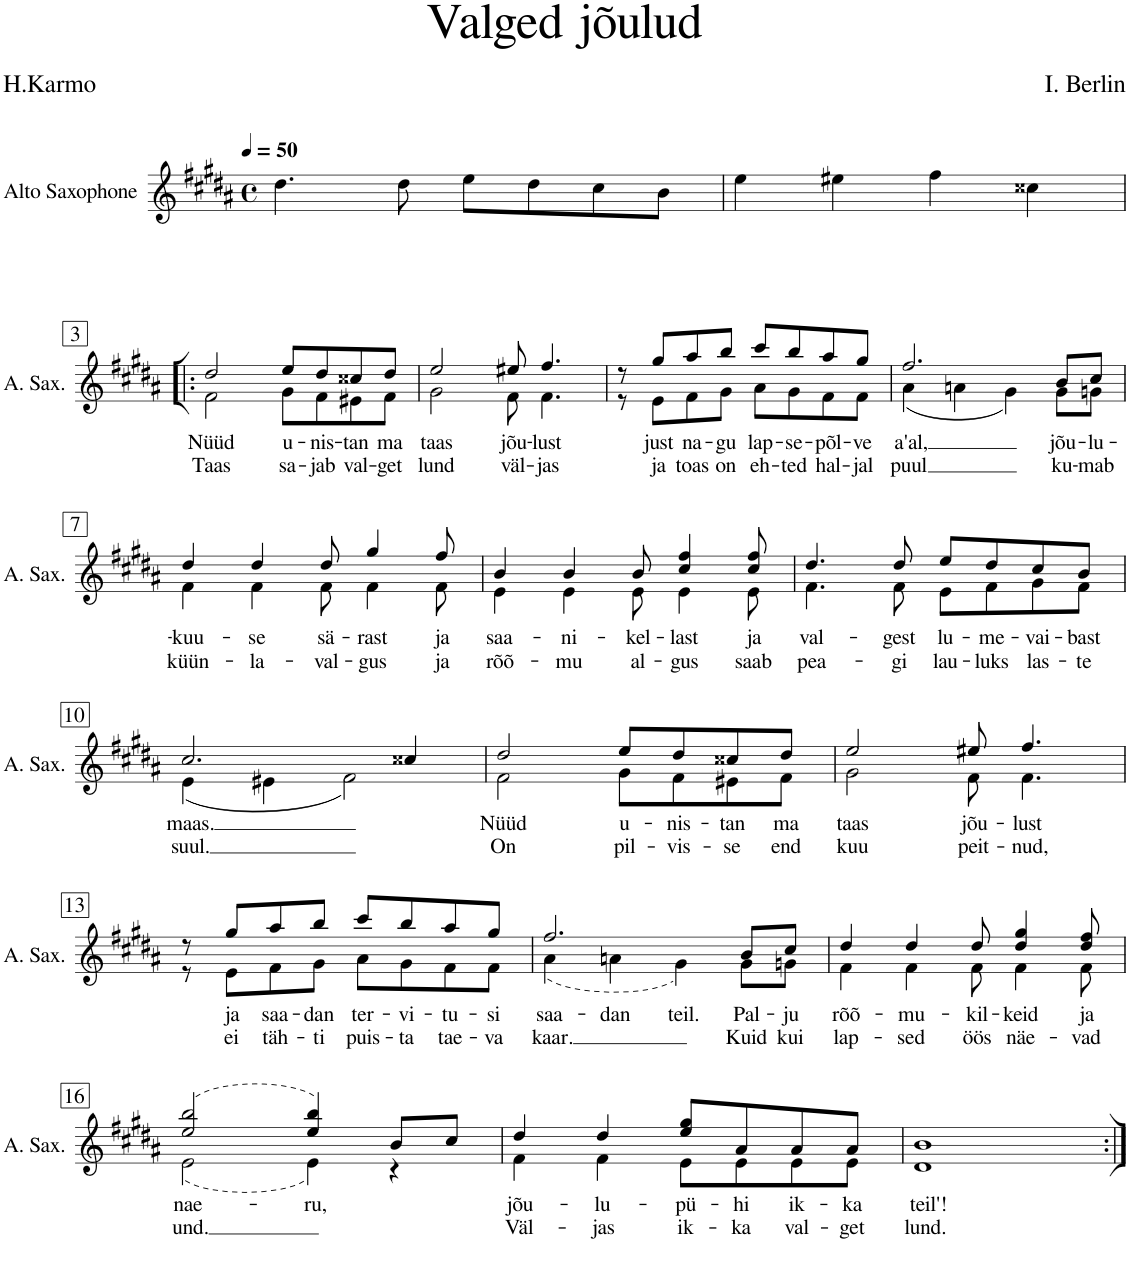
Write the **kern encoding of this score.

**kern	**text	**text	**kern	**text	**text	**kern	**text	**text	**kern	**text	**text	**kern	**text	**text	**kern
*part6	*part6	*part6	*part5	*part5	*part5	*part4	*part4	*part4	*part3	*part3	*part3	*part2	*part2	*part2	*part1
*staff6	*staff6	*staff6	*staff5	*staff5	*staff5	*staff4	*staff4	*staff4	*staff3	*staff3	*staff3	*staff2	*staff2	*staff2	*staff1
*I"B	*	*	*I"T	*	*	*I"A	*	*	*I"S	*	*	*I"Alto Saxophone	*	*	*I"Alto Saxophone
*I'B.	*	*	*I'T.	*	*	*I'A.	*	*	*I'S.	*	*	*I'A. Sax.	*	*	*I'Sx
*stria5	*	*	*stria5	*	*	*stria5	*	*	*stria5	*	*	*	*	*	*stria5
*clefF4	*	*	*clefGv2	*	*	*clefG2	*	*	*clefG2	*	*	*clefG2	*	*	*clefG2
*	*	*	*	*	*	*Trd1c2	*	*	*	*	*	*Trd5c9	*	*	*Trd5c9
*k[f#c#]	*	*	*k[f#c#]	*	*	*k[f#c#]	*	*	*k[f#c#]	*	*	*k[f#c#g#d#a#]	*	*	*k[f#c#g#d#a#]
*M4/4	*	*	*M4/4	*	*	*M4/4	*	*	*M4/4	*	*	*M4/4	*	*	*M4/4
*met(c)	*	*	*met(c)	*	*	*met(c)	*	*	*met(c)	*	*	*met(c)	*	*	*met(c)
*MM50	*	*	*MM50	*	*	*MM50	*	*	*MM50	*	*	*MM50	*	*	*MM50
*	*	*	*	*	*	*	*	*	*	*	*	*	*	*	*Xbrackettup
=1	=1	=1	=1	=1	=1	=1	=1	=1	=1	=1	=1	=1	=1	=1	=1
1r	.	.	1r	.	.	1r	.	.	1r	.	.	4.dd#\	.	.	12dd#\L
.	.	.	.	.	.	.	.	.	.	.	.	.	.	.	12ee\
.	.	.	.	.	.	.	.	.	.	.	.	.	.	.	12dd#\J
.	.	.	.	.	.	.	.	.	.	.	.	.	.	.	8cc##X\L
.	.	.	.	.	.	.	.	.	.	.	.	8dd#\	.	.	8dd#\J
.	.	.	.	.	.	.	.	.	.	.	.	8ee\L	.	.	8gg#
.	.	.	.	.	.	.	.	.	.	.	.	8dd#\	.	.	16r
.	.	.	.	.	.	.	.	.	.	.	.	.	.	.	16a#
.	.	.	.	.	.	.	.	.	.	.	.	8cc#\	.	.	8a#/L
.	.	.	.	.	.	.	.	.	.	.	.	8b\J	.	.	8a#/J
=2	=2	=2	=2	=2	=2	=2	=2	=2	=2	=2	=2	=2	=2	=2	=2
1r	.	.	1r	.	.	1r	.	.	1r	.	.	4ee\	.	.	8b
.	.	.	.	.	.	.	.	.	.	.	.	.	.	.	16r
.	.	.	.	.	.	.	.	.	.	.	.	.	.	.	8ff#'
.	.	.	.	.	.	.	.	.	.	.	.	4ee#X\	.	.	.
.	.	.	.	.	.	.	.	.	.	.	.	.	.	.	8f#'\L
.	.	.	.	.	.	.	.	.	.	.	.	.	.	.	16ff#'\Jk
.	.	.	.	.	.	.	.	.	.	.	.	4ff#\	.	.	8b
.	.	.	.	.	.	.	.	.	.	.	.	.	.	.	16r
.	.	.	.	.	.	.	.	.	.	.	.	.	.	.	8ff#'
.	.	.	.	.	.	.	.	.	.	.	.	4cc##X\	.	.	.
.	.	.	.	.	.	.	.	.	.	.	.	.	.	.	8f#'\L
.	.	.	.	.	.	.	.	.	.	.	.	.	.	.	16ff#'\Jk
!!LO:LB:g=z
=3!|:	=3!|:	=3!|:	=3!|:	=3!|:	=3!|:	=3!|:	=3!|:	=3!|:	=3!|:	=3!|:	=3!|:	=3!|:	=3!|:	=3!|:	=3!|:
*	*	*	*	*	*	*	*	*	*	*	*	*^	*	*	*
!	!	!	!	!	!	!	!	!	!	!	!	!	!	!LO:LY:b	!LO:LY:b	!
1D	Nüüd	Taas	2A	Nüüd	Taas	1d	Nüüd	Taas	2f#	Nüüd	Taas	2dd#/	2f#\	Nüüd	Taas	8b
.	.	.	.	.	.	.	.	.	.	.	.	.	.	.	.	16r
.	.	.	.	.	.	.	.	.	.	.	.	.	.	.	.	8ff#'
.	.	.	.	.	.	.	.	.	.	.	.	.	.	.	.	8f#'\L
.	.	.	.	.	.	.	.	.	.	.	.	.	.	.	.	16ff#'\Jk
!	!	!	!	!	!	!	!	!	!	!	!	!	!	!LO:LY:b	!LO:LY:b	!
.	.	.	8B/L	u-	sa-	.	.	.	8g/L	u-	sa-	8ee/L	8g#\L	u-	sa-	8b
!	!	!	!	!	!	!	!	!	!	!	!	!	!	!LO:LY:b	!LO:LY:b	!
.	.	.	8A/J	-nis-	-jab	.	.	.	8f#/J	-nis-	-jab	8dd#/	8f#\	-nis-	-jab	16r
.	.	.	.	.	.	.	.	.	.	.	.	.	.	.	.	8ff#'
!	!	!	!	!	!	!	!	!	!	!	!	!	!	!LO:LY:b	!LO:LY:b	!
.	.	.	8G#X/L	-tan	val-	.	.	.	8e#X/L	-tan	val-	8cc##X/	8e#X\	-tan	val-	.
.	.	.	.	.	.	.	.	.	.	.	.	.	.	.	.	8f#'/L
!	!	!	!	!	!	!	!	!	!	!	!	!	!	!LO:LY:b	!LO:LY:b	!
.	.	.	8A/J	ma	-get	.	.	.	8f#/J	ma	-get	8dd#/J	8f#\J	ma	-get	.
.	.	.	.	.	.	.	.	.	.	.	.	.	.	.	.	16fn'/Jk
=4	=4	=4	=4	=4	=4	=4	=4	=4	=4	=4	=4	=4	=4	=4	=4	=4
*^	*	*	*	*	*	*	*	*	*	*	*	*	*	*	*	*
!	!	!	!	!	!	!	!	!	!	!	!	!	!	!	!LO:LY:b	!LO:LY:b	!
2E	2E	taas	lund	2B	taas	lund	2d	taas	lund	2g	taas	lund	2ee/	2g#\	taas	lund	8e
.	.	.	.	.	.	.	.	.	.	.	.	.	.	.	.	.	16r
.	.	.	.	.	.	.	.	.	.	.	.	.	.	.	.	.	8ff#'
.	.	.	.	.	.	.	.	.	.	.	.	.	.	.	.	.	8cc#'\L
.	.	.	.	.	.	.	.	.	.	.	.	.	.	.	.	.	16b'\Jk
!	!	!	!	!	!	!	!	!	!	!	!	!	!	!	!LO:LY:b	!LO:LY:b	!
4.E	4.AA	jõu-	väl-	8A	jõu-	väl-	8c# 8e	jõu-	väl-	8g#X	jõu-	väl-	8ee#X/	8f#\	jõu-	väl-	8a#
!	!	!	!	!	!	!	!	!	!	!	!	!	!	!	!LO:LY:b	!LO:LY:b	!
.	.	.	.	4.A	-lust	-jas	4.c# 4.e	-lust	-jas	4.a	-lust	-jas	4.ff#/	4.f#\	-lust	-jas	16r
.	.	.	.	.	.	.	.	.	.	.	.	.	.	.	.	.	8ff#'
.	.	.	.	.	.	.	.	.	.	.	.	.	.	.	.	.	8f#'\L
8E	8GG#X	-lust	-jas	.	.	.	.	.	.	.	.	.	.	.	.	.	.
.	.	.	.	.	.	.	.	.	.	.	.	.	.	.	.	.	16ffn'\Jk
=5	=5	=5	=5	=5	=5	=5	=5	=5	=5	=5	=5	=5	=5	=5	=5	=5	=5
*	*	*	*	*	*	*	*^	*	*	*	*	*	*	*	*	*	*
2G	2GG	ma,	ja	8r	.	.	8r	8ryy	.	.	8r	.	.	8r	8r	.	.	8e
!	!	!	!	!	!	!	!	!	!	!	!	!	!	!	!	!LO:LY:b	!LO:LY:b	!
.	.	.	.	8G	just	ja	8f#	8d	just	ja	8b	just	ja	8gg#/L	8e\L	just	ja	16r
.	.	.	.	.	.	.	.	.	.	.	.	.	.	.	.	.	.	8ff#'
!	!	!	!	!	!	!	!	!	!	!	!	!	!	!	!	!LO:LY:b	!LO:LY:b	!
.	.	.	.	8A/L	na-	toas	8g/L	8e/L	na-	toas	8cc#\L	na-	toas	8aa#/	8f#\	na-	toas	.
.	.	.	.	.	.	.	.	.	.	.	.	.	.	.	.	.	.	8cc#'\L
!	!	!	!	!	!	!	!	!	!	!	!	!	!	!	!	!LO:LY:b	!LO:LY:b	!
.	.	.	.	8B/J	-gu	on	8a/J	8f#/J	-gu	on	8dd\J	-gu	on	8bb/J	8g#\J	-gu	on	.
.	.	.	.	.	.	.	.	.	.	.	.	.	.	.	.	.	.	16b'\Jk
!	!	!	!	!	!	!	!	!	!	!	!	!	!	!	!	!LO:LY:b	!LO:LY:b	!
8E\L	8AA/L	lap-	eh-	8c#\L	lap-	eh-	8b/L	8g/L	lap-	eh-	8ee\L	lap-	eh-	8ccc#/L	8a#\L	lap-	eh-	8a#
!	!	!	!	!	!	!	!	!	!	!	!	!	!	!	!	!LO:LY:b	!LO:LY:b	!
8E\J	8AA/J	-se-	-ted	8B\J	-se-	-ted	8a/J	8f#/J	-se-	-ted	8dd\J	-se-	-ted	8bb/	8g#\	-se-	-ted	16r
.	.	.	.	.	.	.	.	.	.	.	.	.	.	.	.	.	.	8ff#'
!	!	!	!	!	!	!	!	!	!	!	!	!	!	!	!	!LO:LY:b	!LO:LY:b	!
8E\L	8BB/L	-põl-	hal-	8A/L	-põl-	hal-	8g/L	8e/L	-põl-	hal-	8cc#\L	-põl-	hal-	8aa#/	8f#\	-põl-	hal-	.
.	.	.	.	.	.	.	.	.	.	.	.	.	.	.	.	.	.	8gg#'\L
!	!	!	!	!	!	!	!	!	!	!	!	!	!	!	!	!LO:LY:b	!LO:LY:b	!
8E\J	8C#/J	-ve	-jal	8A/J	-ve	-jal	8g/J	8e/J	-ve	-jal	8b\J	-ve	-jal	8gg#/J	8f#\J	-ve	-jal	.
.	.	.	.	.	.	.	.	.	.	.	.	.	.	.	.	.	.	16ee'\Jk
*	*	*	*	*	*	*	*v	*v	*	*	*	*	*	*	*	*	*	*
=6	=6	=6	=6	=6	=6	=6	=6	=6	=6	=6	=6	=6	=6	=6	=6	=6	=6
!	!	!	!	!	!	!	!	!	!	!	!	!	!	!	!LO:LY:b	!LO:LY:b	!
(4F#	(4F#	a'al,	puul	(4c#	a'al,	puul	(4e	a'al,	puul	2.a	a'al,	puul	2.ff#/	(4a#\	a'al,	puul	4dd#
4Fn	4F	.	.	4cn	.	.	4e-X	.	.	.	.	.	.	4an\	.	.	4ee
4E)	4E)	.	.	4B)	.	.	4d)	.	.	.	.	.	.	4g#\)	.	.	8.ee#X
.	.	.	.	.	.	.	.	.	.	.	.	.	.	.	.	.	4ff#
!	!	!	!	!	!	!	!	!	!	!	!	!	!	!	!LO:LY:b	!LO:LY:b	!
8G\L	8AA/L	jõu-	ku-	8B\L	jõu-	ku-	8B/L	jõu-	ku-	8d/L	jõu-	ku-	8b/L	8g#\L	jõu-	ku-	.
!	!	!	!	!	!	!	!	!	!	!	!	!	!	!	!LO:LY:b	!LO:LY:b	!
8G\J	8AA/J	-lu-	-mab	8B-X\J	-lu-	-mab	8d/J	-lu-	-mab	8e/J	-lu-	-mab	8cc#/J	8gn\J	-lu-	-mab	.
.	.	.	.	.	.	.	.	.	.	.	.	.	.	.	.	.	16r
*v	*v	*	*	*	*	*	*	*	*	*	*	*	*	*	*	*	*
!!LO:LB:g=z
=7	=7	=7	=7	=7	=7	=7	=7	=7	=7	=7	=7	=7	=7	=7	=7	=7
!	!	!	!	!	!	!	!	!	!	!	!	!	!	!LO:LY:b	!LO:LY:b	!
2D	-kuu-	küün-	4A	-kuu-	küün-	4d	-kuu-	küün-	4f#	-kuu-	küün-	4dd#/	4f#\	-kuu-	küün-	8b
.	.	.	.	.	.	.	.	.	.	.	.	.	.	.	.	16r
.	.	.	.	.	.	.	.	.	.	.	.	.	.	.	.	8ff#'
!	!	!	!	!	!	!	!	!	!	!	!	!	!	!LO:LY:b	!LO:LY:b	!
.	.	.	4A	-se	-la-	4d	-se	-la-	4f#	-se	-la-	4dd#/	4f#\	-se	-la-	.
.	.	.	.	.	.	.	.	.	.	.	.	.	.	.	.	8f#'\L
.	.	.	.	.	.	.	.	.	.	.	.	.	.	.	.	16ff#'\Jk
!	!	!	!	!	!	!	!	!	!	!	!	!	!	!LO:LY:b	!LO:LY:b	!
2Cn	-se	-la-	8A	sä-	-val-	8d	sä-	-val-	8f#	sä-	-val-	8dd#/	8f#\	sä-	-val-	8b
!	!	!	!	!	!	!	!	!	!	!	!	!	!	!LO:LY:b	!LO:LY:b	!
.	.	.	4A	-rast	-gus	4d	-rast	-gus	4b	-rast	-gus	4gg#/	4f#\	-rast	-gus	16r
.	.	.	.	.	.	.	.	.	.	.	.	.	.	.	.	8ee'
.	.	.	.	.	.	.	.	.	.	.	.	.	.	.	.	8dd#'/L
!	!	!	!	!	!	!	!	!	!	!	!	!	!	!LO:LY:b	!LO:LY:b	!
.	.	.	8A	ja	ja	8d	ja	ja	8a	ja	ja	8ff#/	8f#\	ja	ja	.
.	.	.	.	.	.	.	.	.	.	.	.	.	.	.	.	16f#'/Jk
=8	=8	=8	=8	=8	=8	=8	=8	=8	=8	=8	=8	=8	=8	=8	=8	=8
!	!	!	!	!	!	!	!	!	!	!	!	!	!	!LO:LY:b	!LO:LY:b	!
2BB	sä-	-val-	4G	saa-	rõõ-	4d	saa-	rõõ-	4d	saa-	rõõ-	4b/	4e\	saa-	rõõ-	8ee
.	.	.	.	.	.	.	.	.	.	.	.	.	.	.	.	16r
.	.	.	.	.	.	.	.	.	.	.	.	.	.	.	.	8gg#'
!	!	!	!	!	!	!	!	!	!	!	!	!	!	!LO:LY:b	!LO:LY:b	!
.	.	.	4G	-ni-	-mu	4d	-ni-	-mu	4d	-ni-	-mu	4b/	4e\	-ni-	-mu	.
.	.	.	.	.	.	.	.	.	.	.	.	.	.	.	.	8cc#'\L
.	.	.	.	.	.	.	.	.	.	.	.	.	.	.	.	16ff#'\Jk
!	!	!	!	!	!	!	!	!	!	!	!	!	!	!LO:LY:b	!LO:LY:b	!
2BB-X	-rast	-gus	8G	-kel-	al-	8d	-kel-	al-	8d	-kel-	al-	8b/	8e\	-kel-	al-	8b
!	!	!	!	!	!	!	!	!	!	!	!	!	!	!LO:LY:b	!LO:LY:b	!
.	.	.	4G	-last	-gus	4d	-last	-gus	4e 4a	-last	-gus	4cc#/ 4ff#/	4e\	-last	-gus	16r
.	.	.	.	.	.	.	.	.	.	.	.	.	.	.	.	8ff#'
.	.	.	.	.	.	.	.	.	.	.	.	.	.	.	.	8ee'\L
!	!	!	!	!	!	!	!	!	!	!	!	!	!	!LO:LY:b	!LO:LY:b	!
.	.	.	8G	ja	saab	8d	ja	saab	8e 8a	ja	saab	8cc#/ 8ff#/	8e\	ja	saab	.
.	.	.	.	.	.	.	.	.	.	.	.	.	.	.	.	16f#'\Jk
=9	=9	=9	=9	=9	=9	=9	=9	=9	=9	=9	=9	=9	=9	=9	=9	=9
!	!	!	!	!	!	!	!	!	!	!	!	!	!	!LO:LY:b	!LO:LY:b	!
4.AA	val-	pea-	4.A	val-	pea-	2d	-vai-	las-	4.f#	val-	pea-	4.dd#/	4.f#\	val-	pea-	8dd#
.	.	.	.	.	.	.	.	.	.	.	.	.	.	.	.	16r
.	.	.	.	.	.	.	.	.	.	.	.	.	.	.	.	8ff#'
.	.	.	.	.	.	.	.	.	.	.	.	.	.	.	.	8f#'\L
!	!	!	!	!	!	!	!	!	!	!	!	!	!	!LO:LY:b	!LO:LY:b	!
8AA	-gest	-gi	8A	-gest	-gi	.	.	.	8f#	-gest	-gi	8dd#/	8f#\	-gest	-gi	.
.	.	.	.	.	.	.	.	.	.	.	.	.	.	.	.	16ff#'\Jk
!	!	!	!	!	!	!	!	!	!	!	!	!	!	!LO:LY:b	!LO:LY:b	!
8BB/L	lu-	lau-	8G/L	lu-	lau-	2d	-bast	-te	8g/L	lu-	lau-	8ee/L	8e\L	lu-	lau-	8cc#\L
!	!	!	!	!	!	!	!	!	!	!	!	!	!	!LO:LY:b	!LO:LY:b	!
8AA/J	-me-	-luks	8A/J	-me-	-luks	.	.	.	8f#/J	-me-	-luks	8dd#/	8f#\	-me-	-luks	8dd#\J
!	!	!	!	!	!	!	!	!	!	!	!	!	!	!LO:LY:b	!LO:LY:b	!
8GG/L	-vai-	las-	8B/L	-vai-	las-	.	.	.	8e/L	-vai-	las-	8cc#/	8g#\	-vai-	las-	8ee\L
!	!	!	!	!	!	!	!	!	!	!	!	!	!	!LO:LY:b	!LO:LY:b	!
8FF#/J	-bast	-te	8A/J	-bast	-te	.	.	.	8d/J	-bast	-te	8b/J	8f#\J	-bast	-te	8dd#\J
!!LO:LB:g=z
=10	=10	=10	=10	=10	=10	=10	=10	=10	=10	=10	=10	=10	=10	=10	=10	=10
!	!	!	!	!	!	!	!	!	!	!	!	!	!	!LO:LY:b	!LO:LY:b	!
(4BB	maas.	suul.	(4G	maas.	suul.	(2d	maas.	suul.	(2.e	maas.	suul.	2.cc#/	(4e\	maas.	suul.	4..cc#
4BB-X	.	.	4G#X	.	.	.	.	.	.	.	.	.	4e#X\	.	.	.
.	.	.	.	.	.	.	.	.	.	.	.	.	.	.	.	16b
2AA)	.	.	2A)	.	.	2c#)	.	.	.	.	.	.	2f#\)	.	.	8a#
.	.	.	.	.	.	.	.	.	.	.	.	.	.	.	.	16r
.	.	.	.	.	.	.	.	.	.	.	.	.	.	.	.	16ff#
.	.	.	.	.	.	.	.	.	4e#X)	.	.	4cc##X/	.	.	.	16r
.	.	.	.	.	.	.	.	.	.	.	.	.	.	.	.	16ff#
.	.	.	.	.	.	.	.	.	.	.	.	.	.	.	.	16r
.	.	.	.	.	.	.	.	.	.	.	.	.	.	.	.	16ff#
=11	=11	=11	=11	=11	=11	=11	=11	=11	=11	=11	=11	=11	=11	=11	=11	=11
!	!	!	!	!	!	!	!	!	!	!	!	!	!	!LO:LY:b	!LO:LY:b	!
1D	Nüüd	On	2A	Nüüd	On	1d	Nüüd	On	2f#	Nüüd	On	2dd#/	2f#\	Nüüd	On	8b
.	.	.	.	.	.	.	.	.	.	.	.	.	.	.	.	16r
.	.	.	.	.	.	.	.	.	.	.	.	.	.	.	.	8ff#'
.	.	.	.	.	.	.	.	.	.	.	.	.	.	.	.	8f#'\L
.	.	.	.	.	.	.	.	.	.	.	.	.	.	.	.	16ff#'\Jk
!	!	!	!	!	!	!	!	!	!	!	!	!	!	!LO:LY:b	!LO:LY:b	!
.	.	.	8B/L	u-	pil-	.	.	.	8g/L	u-	pil-	8ee/L	8g#\L	u-	pil-	8b
!	!	!	!	!	!	!	!	!	!	!	!	!	!	!LO:LY:b	!LO:LY:b	!
.	.	.	8A/J	-nis-	-vis-	.	.	.	8f#/J	-nis-	-vis-	8dd#/	8f#\	-nis-	-vis-	16r
.	.	.	.	.	.	.	.	.	.	.	.	.	.	.	.	8ff#'
!	!	!	!	!	!	!	!	!	!	!	!	!	!	!LO:LY:b	!LO:LY:b	!
.	.	.	8G#X/L	-tan	-se	.	.	.	8e#X/L	-tan	-se	8cc##X/	8e#X\	-tan	-se	.
.	.	.	.	.	.	.	.	.	.	.	.	.	.	.	.	8f#'/L
!	!	!	!	!	!	!	!	!	!	!	!	!	!	!LO:LY:b	!LO:LY:b	!
.	.	.	8A/J	ma	end	.	.	.	8f#/J	ma	end	8dd#/J	8f#\J	ma	end	.
.	.	.	.	.	.	.	.	.	.	.	.	.	.	.	.	16fn'/Jk
=12	=12	=12	=12	=12	=12	=12	=12	=12	=12	=12	=12	=12	=12	=12	=12	=12
*^	*	*	*	*	*	*	*	*	*	*	*	*	*	*	*	*
!	!	!	!	!	!	!	!	!	!	!	!	!	!	!	!LO:LY:b	!LO:LY:b	!
2E	2E	taas	kuu	2B	taas	kuu	2d	taas	kuu	2g	taas	kuu	2ee/	2g#\	taas	kuu	8e
.	.	.	.	.	.	.	.	.	.	.	.	.	.	.	.	.	16r
.	.	.	.	.	.	.	.	.	.	.	.	.	.	.	.	.	8ff#'
.	.	.	.	.	.	.	.	.	.	.	.	.	.	.	.	.	8cc#'\L
.	.	.	.	.	.	.	.	.	.	.	.	.	.	.	.	.	16b'\Jk
!	!	!	!	!	!	!	!	!	!	!	!	!	!	!	!LO:LY:b	!LO:LY:b	!
4.E	4.AA	jõu-	peit-	8A	jõu-	peit-	8c#	jõu-	peit-	8g#X	jõu-	peit-	8ee#X/	8f#\	jõu-	peit-	8a#
!	!	!	!	!	!	!	!	!	!	!	!	!	!	!	!LO:LY:b	!LO:LY:b	!
.	.	.	.	4.A	-lust	-nud,	4.c#	-lust	-nud,	4.a	-lust	-nud,	4.ff#/	4.f#\	-lust	-nud,	16r
.	.	.	.	.	.	.	.	.	.	.	.	.	.	.	.	.	8ff#'
.	.	.	.	.	.	.	.	.	.	.	.	.	.	.	.	.	8f#'\L
8E	8GG#X	-lust	-nud,	.	.	.	.	.	.	.	.	.	.	.	.	.	.
.	.	.	.	.	.	.	.	.	.	.	.	.	.	.	.	.	16ffn'\Jk
!!LO:LB:g=z
=13	=13	=13	=13	=13	=13	=13	=13	=13	=13	=13	=13	=13	=13	=13	=13	=13	=13
*	*	*	*	*	*	*	*^	*	*	*	*	*	*	*	*	*	*
2G	2GG	ma	end	8r	.	.	8r	8ryy	.	.	8r	.	.	8r	8r	.	.	8e
!	!	!	!	!	!	!	!	!	!	!	!	!	!	!	!	!LO:LY:b	!LO:LY:b	!
.	.	.	.	8G	ja	ei	8f#	8d	ja	ei	8b	ja	ei	8gg#/L	8e\L	ja	ei	16r
.	.	.	.	.	.	.	.	.	.	.	.	.	.	.	.	.	.	8ff#'
!	!	!	!	!	!	!	!	!	!	!	!	!	!	!	!	!LO:LY:b	!LO:LY:b	!
.	.	.	.	8A/L	saa-	täh-	8g/L	8e/L	saa-	täh-	8cc#\L	saa-	täh-	8aa#/	8f#\	saa-	täh-	.
.	.	.	.	.	.	.	.	.	.	.	.	.	.	.	.	.	.	8cc#'\L
!	!	!	!	!	!	!	!	!	!	!	!	!	!	!	!	!LO:LY:b	!LO:LY:b	!
.	.	.	.	8B/J	-dan	-ti	8a/J	8f#/J	-dan	-ti	8dd\J	-dan	-ti	8bb/J	8g#\J	-dan	-ti	.
.	.	.	.	.	.	.	.	.	.	.	.	.	.	.	.	.	.	16b'\Jk
!	!	!	!	!	!	!	!	!	!	!	!	!	!	!	!	!LO:LY:b	!LO:LY:b	!
8E\L	8AA/L	ter-	puis-	8c#\L	ter-	puis-	8b/L	8g/L	ter-	puis-	8ee\L	ter-	puis-	8ccc#/L	8a#\L	ter-	puis-	8a#
!	!	!	!	!	!	!	!	!	!	!	!	!	!	!	!	!LO:LY:b	!LO:LY:b	!
8E\J	8AA/J	-vi-	-ta	8B\J	-vi-	-ta	8a/J	8f#/J	-vi-	-ta	8dd\J	-vi-	-ta	8bb/	8g#\	-vi-	-ta	16r
.	.	.	.	.	.	.	.	.	.	.	.	.	.	.	.	.	.	8ff#'
!	!	!	!	!	!	!	!	!	!	!	!	!	!	!	!	!LO:LY:b	!LO:LY:b	!
8E\L	8BB/L	-tu-	tae-	8A/L	-tu-	tae-	8g/L	8e/L	-tu-	tae-	8cc#\L	-tu-	tae-	8aa#/	8f#\	-tu-	tae-	.
.	.	.	.	.	.	.	.	.	.	.	.	.	.	.	.	.	.	8gg#'\L
!	!	!	!	!	!	!	!	!	!	!	!	!	!	!	!	!LO:LY:b	!LO:LY:b	!
8E\J	8C#/J	-si	-va	8A/J	-si	-va	8g/J	8e/J	-si	-va	8b\J	-si	-va	8gg#/J	8f#\J	-si	-va	.
.	.	.	.	.	.	.	.	.	.	.	.	.	.	.	.	.	.	16ee'\Jk
*	*	*	*	*	*	*	*v	*v	*	*	*	*	*	*	*	*	*	*
=14	=14	=14	=14	=14	=14	=14	=14	=14	=14	=14	=14	=14	=14	=14	=14	=14	=14
!	!	!	!	!	!	!	!	!	!	!	!	!	!	!	!LO:LY:b	!LO:LY:b	!
(4F#	(4F#	saa-	kaar.	(4c#	saa-	kaar.	(4e	saa-	kaar.	2.a	teil.	kaar.	2.ff#/	(4a#\	saa-	kaar.	4dd#
!	!	!	!	!	!	!	!	!	!	!	!	!	!	!	!LO:LY:b	!	!
4Fn	4F	-dan	.	4cn	-dan	.	4e-X	-dan	.	.	.	.	.	4an\	-dan	.	4ee
!	!	!	!	!	!	!	!	!	!	!	!	!	!	!	!LO:LY:b	!	!
4E)	4E)	teil.	.	4B)	teil.	.	4d)	teil.	.	.	.	.	.	4g#\)	teil.	.	8.ee#X
.	.	.	.	.	.	.	.	.	.	.	.	.	.	.	.	.	4ff#
!	!	!	!	!	!	!	!	!	!	!	!	!	!	!	!LO:LY:b	!LO:LY:b	!
8G\L	8AA/L	Pal-	Kuid	8B\L	Pal-	Kuid	8B/L	Pal-	Kuid	8d/L	Pal-	Kuid	8b/L	8g#\L	Pal-	Kuid	.
!	!	!	!	!	!	!	!	!	!	!	!	!	!	!	!LO:LY:b	!LO:LY:b	!
8G\J	8AA/J	-ju	kui	8B-X\J	-ju	kui	8c#/J	-ju	kui	8e/J	-ju	kui	8cc#/J	8gn\J	-ju	kui	.
.	.	.	.	.	.	.	.	.	.	.	.	.	.	.	.	.	16r
*v	*v	*	*	*	*	*	*	*	*	*	*	*	*	*	*	*	*
=15	=15	=15	=15	=15	=15	=15	=15	=15	=15	=15	=15	=15	=15	=15	=15	=15
*	*	*	*	*	*	*	*	*	*^	*	*	*	*	*	*	*
!	!	!	!	!	!	!	!	!	!	!	!	!	!	!	!LO:LY:b	!LO:LY:b	!
2D	rõõ-	näe-	4A	rõõ-	lap-	4d	rõõ-	lap-	4f#	8ryy	rõõ-	lap-	4dd#/	4f#\	rõõ-	lap-	8b
*	*	*	*	*	*	*	*	*	*v	*v	*	*	*	*	*	*	*
.	.	.	.	.	.	.	.	.	.	.	.	.	.	.	.	16r
.	.	.	.	.	.	.	.	.	.	.	.	.	.	.	.	8ff#'
!	!	!	!	!	!	!	!	!	!	!	!	!	!	!LO:LY:b	!LO:LY:b	!
.	.	.	4A	-mu-	-sed	4d	-mu-	-sed	4f#	-mu-	-sed	4dd#/	4f#\	-mu-	-sed	.
.	.	.	.	.	.	.	.	.	.	.	.	.	.	.	.	8f#'\L
.	.	.	.	.	.	.	.	.	.	.	.	.	.	.	.	16ff#'\Jk
!	!	!	!	!	!	!	!	!	!	!	!	!	!	!LO:LY:b	!LO:LY:b	!
2Cn	-mu-	-vad	8A	-kil-	öös	8d	-kil-	öös	8f#	-kil-	öös	8dd#/	8f#\	-kil-	öös	8b
*	*	*	*	*	*	*	*	*	*^	*	*	*	*	*	*	*
!	!	!	!	!	!	!	!	!	!	!	!	!	!	!	!LO:LY:b	!LO:LY:b	!
.	.	.	4A	-keid	näe-	4d	-keid	näe-	4b	4f#	-keid	näe-	4dd#/ 4gg#/	4f#\	-keid	näe-	16r
.	.	.	.	.	.	.	.	.	.	.	.	.	.	.	.	.	8ee'
.	.	.	.	.	.	.	.	.	.	.	.	.	.	.	.	.	8dd#'/L
!	!	!	!	!	!	!	!	!	!	!	!	!	!	!	!LO:LY:b	!LO:LY:b	!
.	.	.	8A	ja	-vad	8d	ja	-vad	8a	8f#	ja	-vad	8dd#/ 8ff#/	8f#\	ja	-vad	.
.	.	.	.	.	.	.	.	.	.	.	.	.	.	.	.	.	16f#'/Jk
!!LO:LB:g=z
=16	=16	=16	=16	=16	=16	=16	=16	=16	=16	=16	=16	=16	=16	=16	=16	=16	=16
!	!	!	!	!	!	!	!	!	!	!	!	!	!	!	!LO:LY:b	!LO:LY:b	!
(2BB	nae-	und.	(2G	nae-	und.	(2d	nae-	und,	(2dd	(2g	nae-	und,	(2ee/ 2bb/	(2e\	nae-	und.	8ee
.	.	.	.	.	.	.	.	.	.	.	.	.	.	.	.	.	16r
.	.	.	.	.	.	.	.	.	.	.	.	.	.	.	.	.	8gg#'
.	.	.	.	.	.	.	.	.	.	.	.	.	.	.	.	.	8cc#'\L
.	.	.	.	.	.	.	.	.	.	.	.	.	.	.	.	.	16ff#'\Jk
!	!	!	!	!	!	!	!	!	!	!	!	!	!	!	!LO:LY:b	!	!
4BB-X)	-ru,	.	4G)	-ru,	.	4d)	-ru,	.	4dd)	4g)	-ru,	.	4ee/ 4bb/)	4e\)	-ru,	.	8b
.	.	.	.	.	.	.	.	.	.	.	.	.	.	.	.	.	16r
.	.	.	.	.	.	.	.	.	.	.	.	.	.	.	.	.	8ff#'
4r	.	.	4r	.	.	8d/L	val-	sa-	8d/L	4ryy	val-	sa-	8b/L	4r	.	.	.
.	.	.	.	.	.	.	.	.	.	.	.	.	.	.	.	.	8ee'\L
.	.	.	.	.	.	8e/J	-geid	-jab	8e/J	.	-geid	-jab	8cc#/J	.	.	.	.
.	.	.	.	.	.	.	.	.	.	.	.	.	.	.	.	.	16f#'\Jk
*	*	*	*	*	*	*	*	*	*v	*v	*	*	*	*	*	*	*
=17	=17	=17	=17	=17	=17	=17	=17	=17	=17	=17	=17	=17	=17	=17	=17	=17
*^	*	*	*	*	*	*	*	*	*	*	*	*	*	*	*	*
!	!	!	!	!	!	!	!	!	!	!	!	!	!	!	!LO:LY:b	!LO:LY:b	!
4AA	4AA	jõu-	Väl-	4A	jõu-	Väl-	4d	jõu-	väl-	4f#	jõu-	väl-	4dd#/	4f#\	jõu-	Väl-	8dd#
.	.	.	.	.	.	.	.	.	.	.	.	.	.	.	.	.	16r
.	.	.	.	.	.	.	.	.	.	.	.	.	.	.	.	.	8ff#'
!	!	!	!	!	!	!	!	!	!	!	!	!	!	!	!LO:LY:b	!LO:LY:b	!
4BB	4BB	-lu-	-jas	4A	-lu-	-jas	4d#X	-lu-	-jas	4f#	-lu-	-jas	4dd#/	4f#\	-lu-	-jas	.
.	.	.	.	.	.	.	.	.	.	.	.	.	.	.	.	.	8f#'/L
.	.	.	.	.	.	.	.	.	.	.	.	.	.	.	.	.	16dd#'/Jk
!	!	!	!	!	!	!	!	!	!	!	!	!	!	!	!LO:LY:b	!LO:LY:b	!
8E\L	8E/L	pü-	ik-	8G/L	-pü-	ik-	8dn/L	-pü-	ik-	8g/ 8b/L	-pü-	ik-	8ee/ 8gg#/L	8e\L	-pü-	ik-	8cc#\L
!	!	!	!	!	!	!	!	!	!	!	!	!	!	!	!LO:LY:b	!LO:LY:b	!
8E\J	8AA/J	-hi	-ka	8G/J	-hi	-ka	8c#/J	-hi	-ka	8c#/J	-hi	-ka	8a#/	8e\	-hi	-ka	8dd#\J
!	!	!	!	!	!	!	!	!	!	!	!	!	!	!	!LO:LY:b	!LO:LY:b	!
8E\L	8AA/L	ik-	val-	8G/L	ik-	val-	8c#/L	ik-	val-	8c#/L	ik-	val-	8a#/	8e\	ik-	val-	8ee\L
!	!	!	!	!	!	!	!	!	!	!	!	!	!	!	!LO:LY:b	!LO:LY:b	!
8E\J	8AA/J	-ka	-get	8G/J	-ka	-get	8c#/J	-ka	-get	8c#/J	-ka	-get	8a#/J	8e\J	-ka	-get	8dd#\J
=18	=18	=18	=18	=18	=18	=18	=18	=18	=18	=18	=18	=18	=18	=18	=18	=18	=18
!	!	!	!	!	!	!	!	!	!	!	!	!	!	!	!LO:LY:b	!LO:LY:b	!
1D	1DD	teil'!	lund.	1F#	teil'!	lund.	1A	teil'!	lund.	1d	teil'!	lund.	1b	1d#	teil'!	lund.	2cc#
.	.	.	.	.	.	.	.	.	.	.	.	.	.	.	.	.	2b
*v	*v	*	*	*	*	*	*	*	*	*	*	*	*v	*v	*	*	*
=:|!	=:|!	=:|!	=:|!	=:|!	=:|!	=:|!	=:|!	=:|!	=:|!	=:|!	=:|!	=:|!	=:|!	=:|!	=:|!
*-	*-	*-	*-	*-	*-	*-	*-	*-	*-	*-	*-	*-	*-	*-	*-
